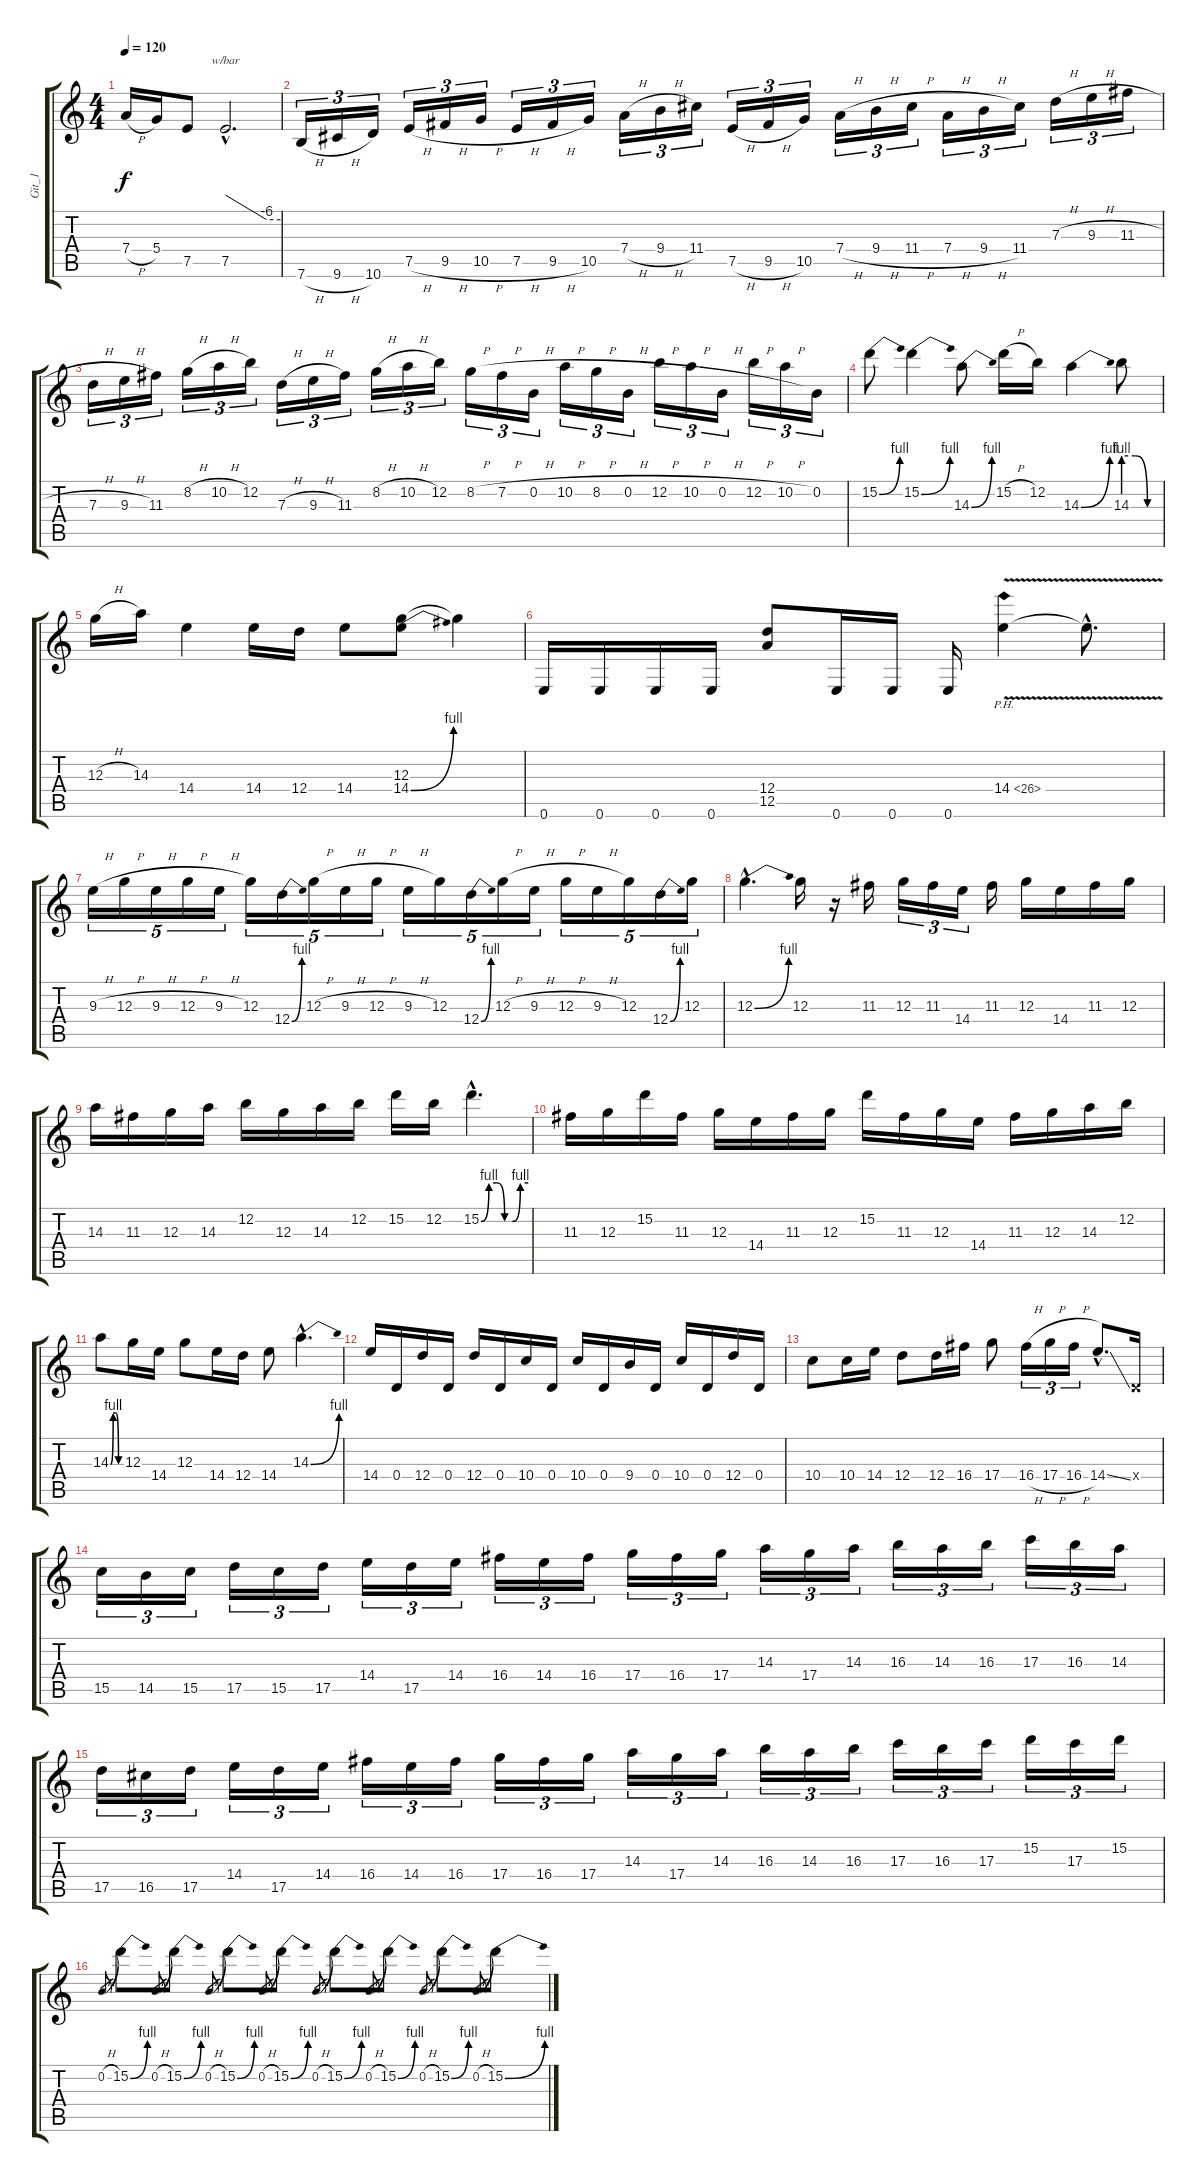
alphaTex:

\track ("Git_1" "Git_1") {instrument distortionguitar}
\staff {score tabs}
\tuning (E4 B3 G3 D3 A2 E2) {hide}
\ts (4 4)
\tempo 120
\clef g2
\ks c
7.4{h}.16{dy f} 5.4.16 7.5.8 7.5{hac}.2{d tbe (custom default 0 0 45 -24 60 -24)} |
7.6{h}.16{tu (3 2)} 9.6{h}.16{tu (3 2)} 10.6.16{tu (3 2)} 7.5{h}.16{tu (3 2)} 9.5{h}.16{tu (3 2)} 10.5{h}.16{tu (3 2)} 7.5{h}.16{tu (3 2)} 9.5{h}.16{tu (3 2)} 10.5.16{tu (3 2)} 7.4{h}.16{tu (3 2)} 9.4{h}.16{tu (3 2)} 11.4.16{tu (3 2)} 7.5{h}.16{tu (3 2)} 9.5{h}.16{tu (3 2)} 10.5.16{tu (3 2)} 7.4{h}.16{tu (3 2)} 9.4{h}.16{tu (3 2)} 11.4{h}.16{tu (3 2)} 7.4{h}.16{tu (3 2)} 9.4{h}.16{tu (3 2)} 11.4.16{tu (3 2)} 7.3{h}.16{tu (3 2)} 9.3{h}.16{tu (3 2)} 11.3{h}.16{tu (3 2)} |
7.3{h}.16{tu (3 2)} 9.3{h}.16{tu (3 2)} 11.3.16{tu (3 2)} 8.2{h}.16{tu (3 2)} 10.2{h}.16{tu (3 2)} 12.2.16{tu (3 2)} 7.3{h}.16{tu (3 2)} 9.3{h}.16{tu (3 2)} 11.3.16{tu (3 2)} 8.2{h}.16{tu (3 2)} 10.2{h}.16{tu (3 2)} 12.2.16{tu (3 2)} 8.2{h}.16{tu (3 2)} 7.2{h}.16{tu (3 2)} 0.2{h}.16{tu (3 2)} 10.2{h}.16{tu (3 2)} 8.2{h}.16{tu (3 2)} 0.2{h}.16{tu (3 2)} 12.2{h}.16{tu (3 2)} 10.2{h}.16{tu (3 2)} 0.2{h}.16{tu (3 2)} 12.2{h}.16{tu (3 2)} 10.2{h}.16{tu (3 2)} 0.2.16{tu (3 2)} |
15.2{be (bend 0 0 60 4)}.8 15.2{be (bend 0 0 60 4)}.4 14.3{be (bend 0 0 60 4)}.8 15.2{h}.16 12.2.16 14.3{be (bend 0 0 60 4)}.4 14.3{be (custom 0 4 20 4 40 0 60 0)}.8 |
12.3{h}.16 14.3.16 14.4.4 14.4.16 12.4.16 14.4.8 (12.3 14.4{be (bend 0 0 60 4)}).8 12.3{t}.4 |
0.6.16 0.6.16 0.6.16 0.6.16 (12.4 12.5).8 0.6.16 0.6.16 0.6.16 14.4{ph 12 v}.4 14.4{hac t}.8{d} |
9.3{h}.16{tu (5 4)} 12.3{h}.16{tu (5 4)} 9.3{h}.16{tu (5 4)} 12.3{h}.16{tu (5 4)} 9.3{h}.16{tu (5 4)} 12.3.16{tu (5 4)} 12.4{be (bend 0 0 60 4)}.16{tu (5 4)} 12.3{h}.16{tu (5 4)} 9.3{h}.16{tu (5 4)} 12.3{h}.16{tu (5 4)} 9.3{h}.16{tu (5 4)} 12.3.16{tu (5 4)} 12.4{be (bend 0 0 60 4)}.16{tu (5 4)} 12.3{h}.16{tu (5 4)} 9.3{h}.16{tu (5 4)} 12.3{h}.16{tu (5 4)} 9.3{h}.16{tu (5 4)} 12.3.16{tu (5 4)} 12.4{be (bend 0 0 60 4)}.16{tu (5 4)} 12.3.16{tu (5 4)} |
12.3{be (bend 0 0 60 4) hac}.4{d} 12.3.16 r.16 11.3.16 12.3.16{tu (3 2)} 11.3.16{tu (3 2)} 14.4.16{tu (3 2)} 11.3.16 12.3.16 14.4.16 11.3.16 12.3.16 |
14.3.16 11.3.16 12.3.16 14.3.16 12.2.16 12.3.16 14.3.16 12.2.16 15.2.16 12.2.16 15.2{be (custom 0 0 10 4 20 4 30 0 40 0 50 4 60 4) hac}.4{d} |
11.3.16 12.3.16 15.2.16 11.3.16 12.3.16 14.4.16 11.3.16 12.3.16 15.2.16 11.3.16 12.3.16 14.4.16 11.3.16 12.3.16 14.3.16 12.2.16 |
14.3{be (custom 0 0 15 4 30 4 45 0 60 0)}.8 12.3.16 14.4.16 12.3.8 14.4.16 12.4.16 14.4.8 14.3{be (bend 0 0 60 4) hac}.4{d} |
14.4.16 0.4.16 12.4.16 0.4.16 12.4.16 0.4.16 10.4.16 0.4.16 10.4.16 0.4.16 9.4.16 0.4.16 10.4.16 0.4.16 12.4.16 0.4.16 |
10.4.8 10.4.16 14.4.16 12.4.8 12.4.16 16.4.16 17.4.8 16.4{h}.16{tu (3 2)} 17.4{h}.16{tu (3 2)} 16.4{h}.16{tu (3 2)} 14.4{ss hac}.8{d} 0.4{x}.16 |
15.5.16{tu (3 2)} 14.5.16{tu (3 2)} 15.5.16{tu (3 2)} 17.5.16{tu (3 2)} 15.5.16{tu (3 2)} 17.5.16{tu (3 2)} 14.4.16{tu (3 2)} 17.5.16{tu (3 2)} 14.4.16{tu (3 2)} 16.4.16{tu (3 2)} 14.4.16{tu (3 2)} 16.4.16{tu (3 2)} 17.4.16{tu (3 2)} 16.4.16{tu (3 2)} 17.4.16{tu (3 2)} 14.3.16{tu (3 2)} 17.4.16{tu (3 2)} 14.3.16{tu (3 2)} 16.3.16{tu (3 2)} 14.3.16{tu (3 2)} 16.3.16{tu (3 2)} 17.3.16{tu (3 2)} 16.3.16{tu (3 2)} 14.3.16{tu (3 2)} |
17.5.16{tu (3 2)} 16.5.16{tu (3 2)} 17.5.16{tu (3 2)} 14.4.16{tu (3 2)} 17.5.16{tu (3 2)} 14.4.16{tu (3 2)} 16.4.16{tu (3 2)} 14.4.16{tu (3 2)} 16.4.16{tu (3 2)} 17.4.16{tu (3 2)} 16.4.16{tu (3 2)} 17.4.16{tu (3 2)} 14.3.16{tu (3 2)} 17.4.16{tu (3 2)} 14.3.16{tu (3 2)} 16.3.16{tu (3 2)} 14.3.16{tu (3 2)} 16.3.16{tu (3 2)} 17.3.16{tu (3 2)} 16.3.16{tu (3 2)} 17.3.16{tu (3 2)} 15.2.16{tu (3 2)} 17.3.16{tu (3 2)} 15.2.16{tu (3 2)} |
0.2{h}.8{gr} 15.2{be (bend 0 0 60 4)}.8 0.2{h}.8{gr} 15.2{be (bend 0 0 60 4)}.8 0.2{h}.8{gr} 15.2{be (bend 0 0 60 4)}.8 0.2{h}.8{gr} 15.2{be (bend 0 0 60 4)}.8 0.2{h}.8{gr} 15.2{be (bend 0 0 60 4)}.8 0.2{h}.8{gr} 15.2{be (bend 0 0 60 4)}.8 0.2{h}.8{gr} 15.2{be (bend 0 0 60 4)}.8 0.2{h}.8{gr} 15.2{be (bend 0 0 60 4)}.8
